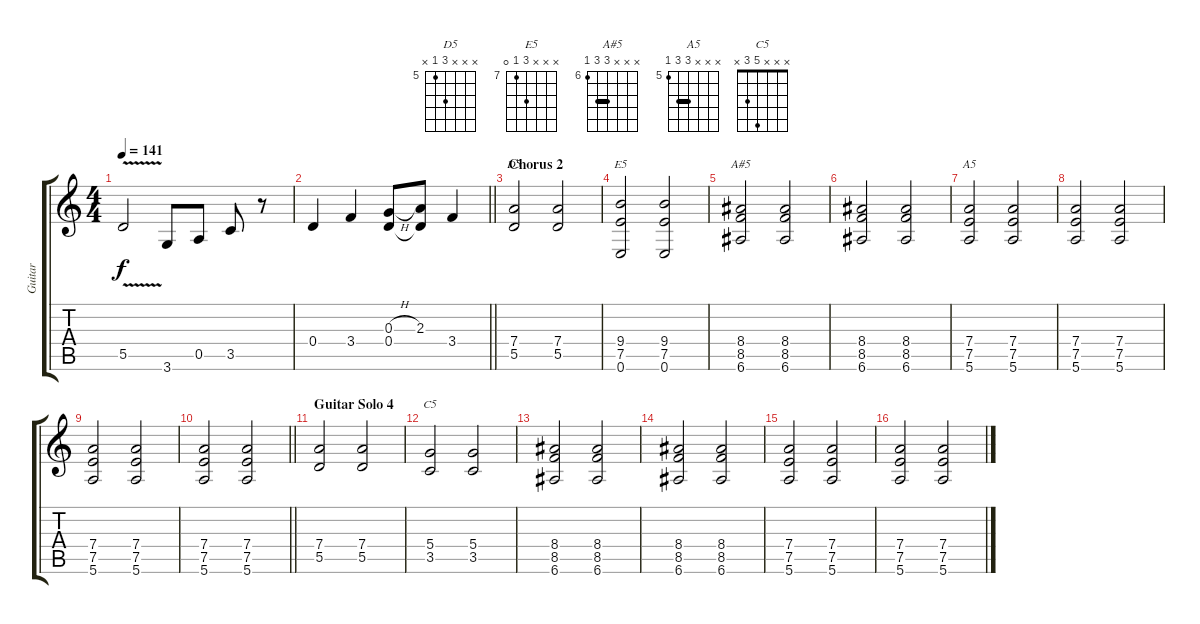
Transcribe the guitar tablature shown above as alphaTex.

\track ("Guitar" "Guitar") {instrument overdrivenguitar}
\staff {score tabs}
\tuning (E4 B3 G3 D3 A2 E2) {hide}
\chord ("D5" x x x 7 5 x) {firstfret 5}
\chord ("E5" x x x 9 7 0) {firstfret 7}
\chord ("A#5" x x x 8 8 6) {firstfret 6 barre 8}
\chord ("A5" x x x 7 7 5) {firstfret 5 barre 7}
\chord ("C5" x x x 5 3 x)
\ts (4 4)
\tempo 141
\clef g2
\ks c
5.5{v}.2{dy f} 3.6.8 0.5.8 3.5.8 r.8 |
\barLineRight lightlight
0.4.4 3.4.4 (0.3{h} 0.4).8 (2.3 0.4{t}).8 3.4.4 |
\section ("" "Chorus 2")
(7.4 5.5).2{ch "D5"} (7.4 5.5).2 |
(9.4 7.5 0.6).2{ch "E5"} (9.4 7.5 0.6).2 |
(8.4 8.5 6.6).2{ch "A#5"} (8.4 8.5 6.6).2 |
(8.4 8.5 6.6).2 (8.4 8.5 6.6).2 |
(7.4 7.5 5.6).2{ch "A5"} (7.4 7.5 5.6).2 |
(7.4 7.5 5.6).2 (7.4 7.5 5.6).2 |
(7.4 7.5 5.6).2 (7.4 7.5 5.6).2 |
\barLineRight lightlight
(7.4 7.5 5.6).2 (7.4 7.5 5.6).2 |
\section ("" "Guitar Solo 4")
(7.4 5.5).2 (7.4 5.5).2 |
(5.4 3.5).2{ch "C5"} (5.4 3.5).2 |
(8.4 8.5 6.6).2 (8.4 8.5 6.6).2 |
(8.4 8.5 6.6).2 (8.4 8.5 6.6).2 |
(7.4 7.5 5.6).2 (7.4 7.5 5.6).2 |
(7.4 7.5 5.6).2 (7.4 7.5 5.6).2
